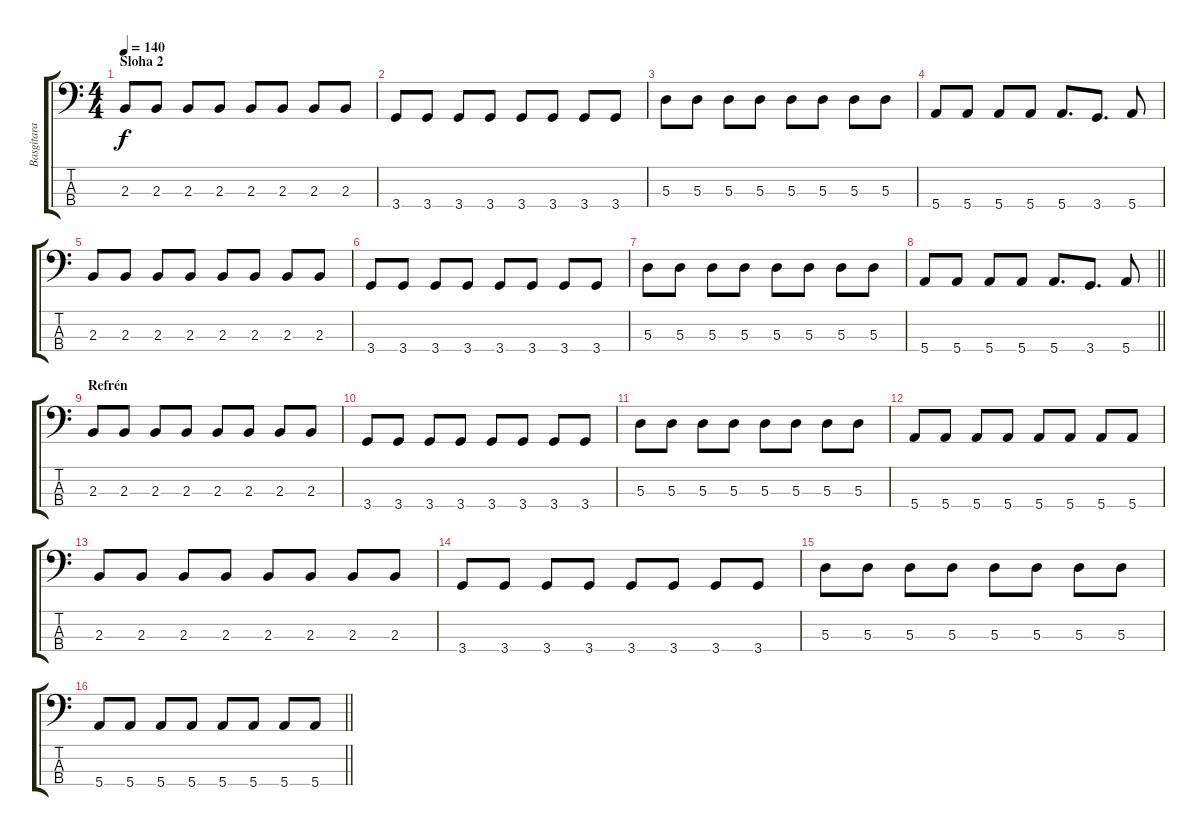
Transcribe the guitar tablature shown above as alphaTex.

\track ("Basgitara" "Basgitara") {instrument electricbasspick}
\staff {score tabs}
\tuning (G2 D2 A1 E1) {hide}
\ts (4 4)
\section ("" "Sloha 2")
\tempo 140
\clef f4
\ks c
2.3.8{dy f} 2.3.8 2.3.8 2.3.8 2.3.8 2.3.8 2.3.8 2.3.8 |
3.4.8 3.4.8 3.4.8 3.4.8 3.4.8 3.4.8 3.4.8 3.4.8 |
5.3.8 5.3.8 5.3.8 5.3.8 5.3.8 5.3.8 5.3.8 5.3.8 |
5.4.8 5.4.8 5.4.8 5.4.8 5.4.8{d} 3.4.8{d} 5.4.8 |
2.3.8 2.3.8 2.3.8 2.3.8 2.3.8 2.3.8 2.3.8 2.3.8 |
3.4.8 3.4.8 3.4.8 3.4.8 3.4.8 3.4.8 3.4.8 3.4.8 |
5.3.8 5.3.8 5.3.8 5.3.8 5.3.8 5.3.8 5.3.8 5.3.8 |
\barLineRight lightlight
5.4.8 5.4.8 5.4.8 5.4.8 5.4.8{d} 3.4.8{d} 5.4.8 |
\section ("" "Refrén")
2.3.8 2.3.8 2.3.8 2.3.8 2.3.8 2.3.8 2.3.8 2.3.8 |
3.4.8 3.4.8 3.4.8 3.4.8 3.4.8 3.4.8 3.4.8 3.4.8 |
5.3.8 5.3.8 5.3.8 5.3.8 5.3.8 5.3.8 5.3.8 5.3.8 |
5.4.8 5.4.8 5.4.8 5.4.8 5.4.8 5.4.8 5.4.8 5.4.8 |
2.3.8 2.3.8 2.3.8 2.3.8 2.3.8 2.3.8 2.3.8 2.3.8 |
3.4.8 3.4.8 3.4.8 3.4.8 3.4.8 3.4.8 3.4.8 3.4.8 |
5.3.8 5.3.8 5.3.8 5.3.8 5.3.8 5.3.8 5.3.8 5.3.8 |
\barLineRight lightlight
5.4.8 5.4.8 5.4.8 5.4.8 5.4.8 5.4.8 5.4.8 5.4.8
